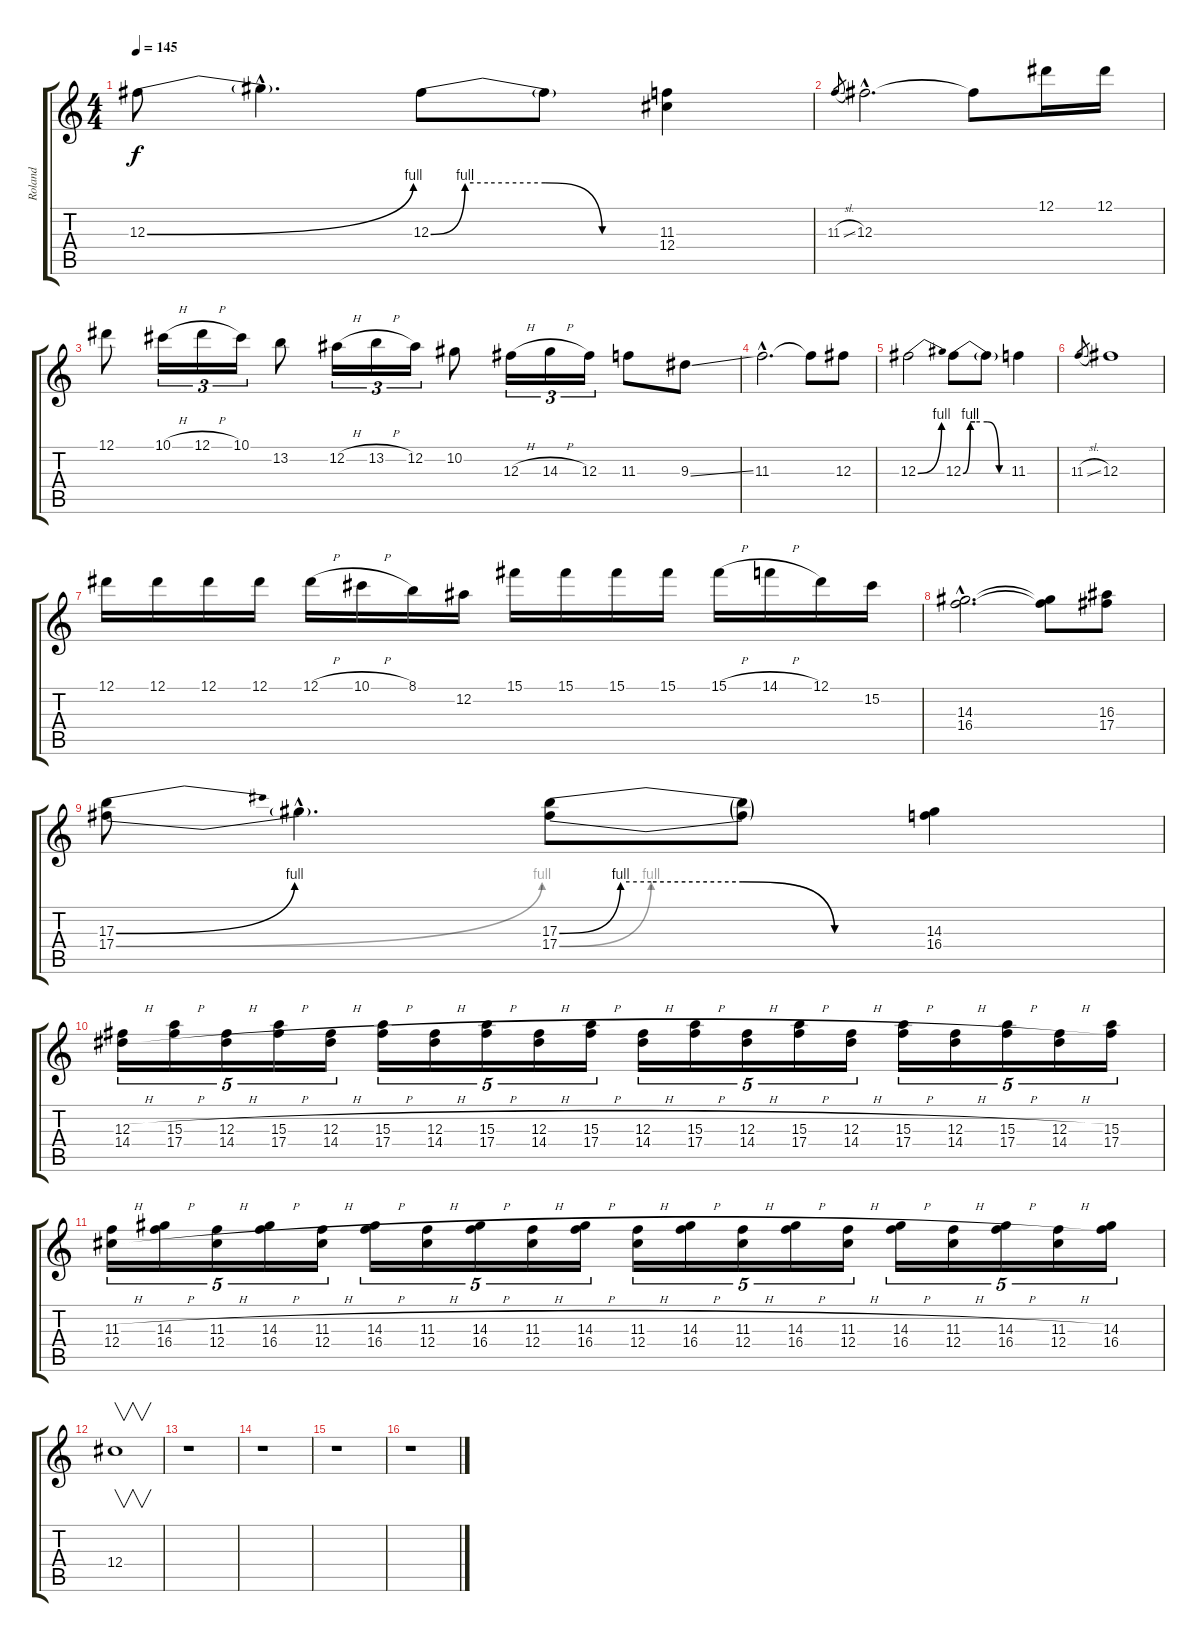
\track ("Roland" "Roland") {instrument overdrivenguitar}
\staff {score tabs}
\tuning (Eb4 Bb3 Gb3 Db3 Ab2 Eb2) {hide}
\ts (4 4)
\tempo 145
\clef g2
\ks c
12.3{be (bend 0 0 60 4)}.8{dy f} 12.3{hac t}.4{d} 12.3{be (custom 0 0 9 4 15 4 30 4 45 0 60 0)}.8 12.3{t}.8 (11.3 12.4).4 |
11.3{sl}.8{gr} 12.3{hac}.2{d} 12.3{t}.8 12.1.16 12.1.16 |
12.1.8 10.1{h}.16{tu (3 2)} 12.1{h}.16{tu (3 2)} 10.1.16{tu (3 2)} 13.2.8 12.2{h}.16{tu (3 2)} 13.2{h}.16{tu (3 2)} 12.2.16{tu (3 2)} 10.2.8 12.3{h}.16{tu (3 2)} 14.3{h}.16{tu (3 2)} 12.3.16{tu (3 2)} 11.3.8 9.3{ss}.8 |
11.3{hac}.2{d} 11.3{t}.8 12.3.8 |
12.3{be (bend 0 0 60 4)}.2 12.3{be (custom 0 0 9 4 15 4 30 4 45 0 60 0)}.8 12.3{t}.8 11.3.4 |
11.3{sl}.8{gr} 12.3.1 |
12.1.16 12.1.16 12.1.16 12.1.16 12.1{h}.16 10.1{h}.16 8.1.16 12.2.16 15.1.16 15.1.16 15.1.16 15.1.16 15.1{h}.16 14.1{h}.16 12.1.16 15.2.16 |
(14.3{hac} 16.4{hac}).2{d} (14.3{t} 16.4{t}).8 (16.3 17.4).8 |
(17.3{be (bend 0 0 60 4)} 17.4{be (bend 0 0 60 4)}).8 17.4{hac t}.4{d} (17.3{be (custom 0 0 10 4 15 4 30 4 45 0 60 0)} 17.4{be (custom 0 0 15 4 30 4 45 0 60 0)}).8 (17.3{t} 17.4{t}).8 (14.3 16.4).4 |
(12.3{h} 14.4{h}).16{tu (5 4)} (15.3{h} 17.4{h}).16{tu (5 4)} (12.3{h} 14.4{h}).16{tu (5 4)} (15.3{h} 17.4{h}).16{tu (5 4)} (12.3{h} 14.4{h}).16{tu (5 4)} (15.3{h} 17.4{h}).16{tu (5 4)} (12.3{h} 14.4{h}).16{tu (5 4)} (15.3{h} 17.4{h}).16{tu (5 4)} (12.3{h} 14.4{h}).16{tu (5 4)} (15.3{h} 17.4{h}).16{tu (5 4)} (12.3{h} 14.4{h}).16{tu (5 4)} (15.3{h} 17.4{h}).16{tu (5 4)} (12.3{h} 14.4{h}).16{tu (5 4)} (15.3{h} 17.4{h}).16{tu (5 4)} (12.3{h} 14.4{h}).16{tu (5 4)} (15.3{h} 17.4{h}).16{tu (5 4)} (12.3{h} 14.4{h}).16{tu (5 4)} (15.3{h} 17.4{h}).16{tu (5 4)} (12.3{h} 14.4{h}).16{tu (5 4)} (15.3 17.4).16{tu (5 4)} |
(11.3{h} 12.4{h}).16{tu (5 4)} (14.3{h} 16.4{h}).16{tu (5 4)} (11.3{h} 12.4{h}).16{tu (5 4)} (14.3{h} 16.4{h}).16{tu (5 4)} (11.3{h} 12.4{h}).16{tu (5 4)} (14.3{h} 16.4{h}).16{tu (5 4)} (11.3{h} 12.4{h}).16{tu (5 4)} (14.3{h} 16.4{h}).16{tu (5 4)} (11.3{h} 12.4{h}).16{tu (5 4)} (14.3{h} 16.4{h}).16{tu (5 4)} (11.3{h} 12.4{h}).16{tu (5 4)} (14.3{h} 16.4{h}).16{tu (5 4)} (11.3{h} 12.4{h}).16{tu (5 4)} (14.3{h} 16.4{h}).16{tu (5 4)} (11.3{h} 12.4{h}).16{tu (5 4)} (14.3{h} 16.4{h}).16{tu (5 4)} (11.3{h} 12.4{h}).16{tu (5 4)} (14.3{h} 16.4{h}).16{tu (5 4)} (11.3{h} 12.4{h}).16{tu (5 4)} (14.3 16.4).16{tu (5 4)} |
12.4.1{v} |
r.1 |
r.1 |
r.1 |
r.1
